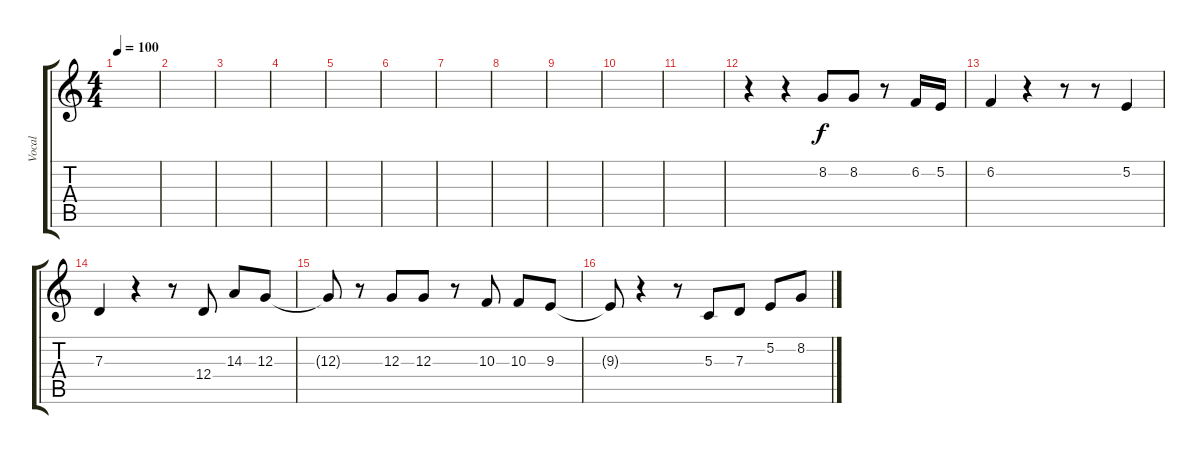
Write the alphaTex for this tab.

\track ("Vocal" "Vocal") {instrument stringensemble1}
\staff {score tabs}
\tuning (E4 B3 G3 D3 A2 E2) {hide}
\ts (4 4)
\tempo 100
\clef g2
\ks c
|
|
|
|
|
|
|
|
|
|
|
r.4 r.4 8.2.8 8.2.8 r.8 6.2.16 5.2.16 |
6.2.4 r.4 r.8 r.8 5.2.4 |
7.3.4 r.4 r.8 12.4.8 14.3.8 12.3.8 |
12.3{t}.8 r.8 12.3.8 12.3.8 r.8 10.3.8 10.3.8 9.3.8 |
9.3{t}.8 r.4 r.8 5.3.8 7.3.8 5.2.8 8.2.8
